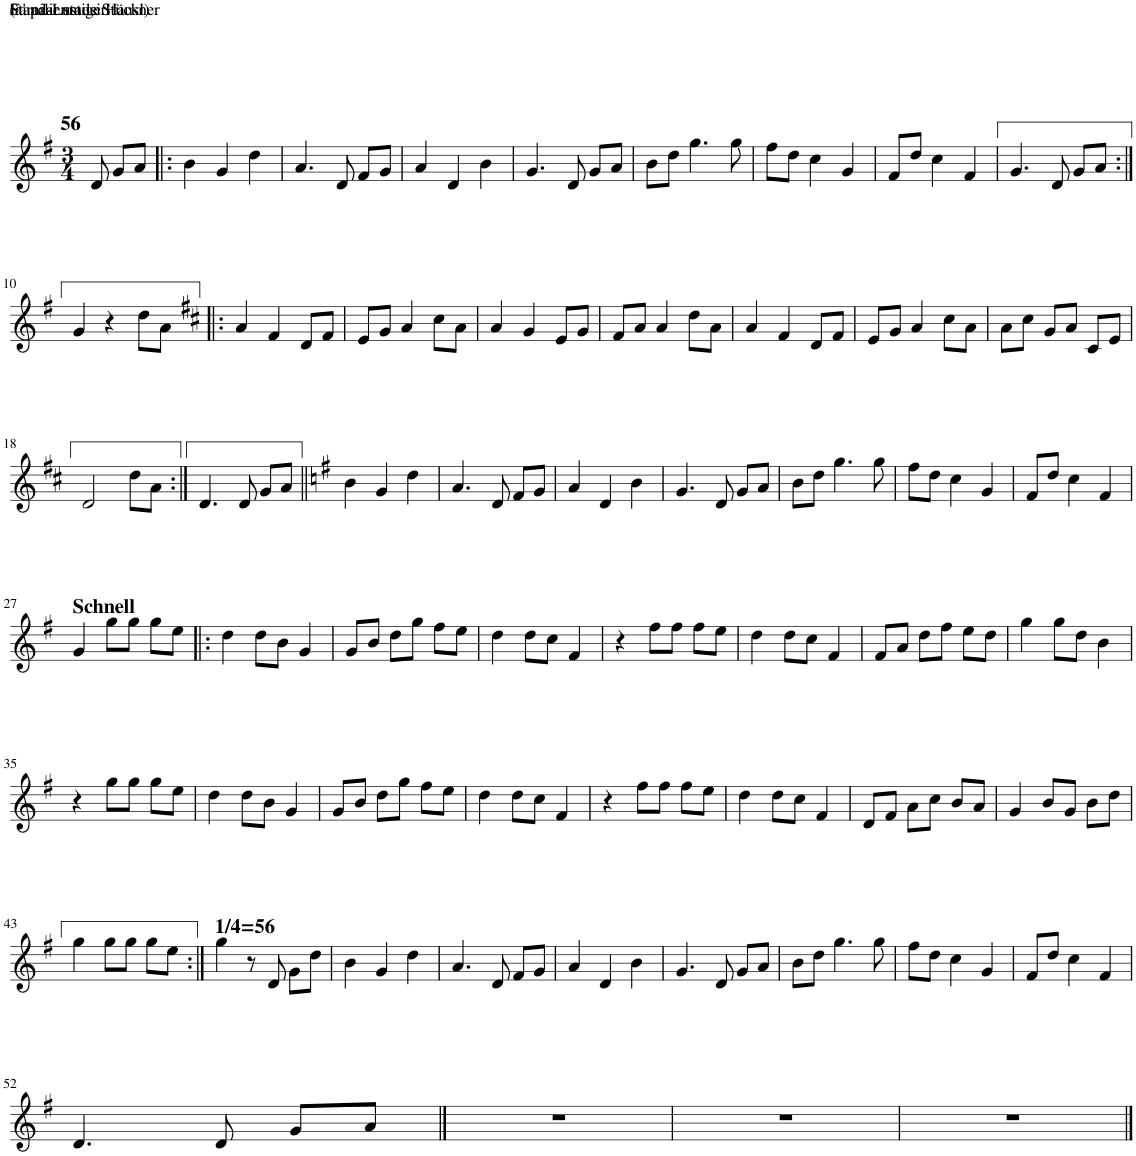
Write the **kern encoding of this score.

**kern
*part1
*staff1
*I"Hackbrett
*clefG2
*k[f#]
*M3/4
=1
!LO:TX:a:B:t=56
8d/
8g/L
8a/J
=2!|:
4b\
4g/
4dd\
=3
4.a/
8d/
8f#/L
8g/J
=4
4a/
4d/
4b\
=5
4.g/
8d/
8g/L
8a/J
=6
8b\L
8dd\J
4.gg\
8gg\
=7
8ff#\L
8dd\J
4cc\
4g/
=8
8f#/L
8dd/J
4cc\
4f#/
=9
4.g/
8d/
8g/L
8a/J
!!LO:LB:g=z
=10:|!
4g/
4r
8dd\L
8a\J
=11!|:
*k[f#c#]
4a/
4f#/
8d/L
8f#/J
=12
8e/L
8g/J
4a/
8cc#\L
8a\J
=13
4a/
4g/
8e/L
8g/J
=14
8f#/L
8a/J
4a/
8dd\L
8a\J
=15
4a/
4f#/
8d/L
8f#/J
=16
8e/L
8g/J
4a/
8cc#\L
8a\J
=17
8a\L
8cc#\J
8g/L
8a/J
8c#/L
8e/J
!!LO:LB:g=z
=18
2d/
8dd\L
8a\J
=19:|!
4.d/
8d/
8g/L
8a/J
=20||
*k[f#]
4b\
4g/
4dd\
=21
4.a/
8d/
8f#/L
8g/J
=22
4a/
4d/
4b\
=23
4.g/
8d/
8g/L
8a/J
=24
8b\L
8dd\J
4.gg\
8gg\
=25
8ff#\L
8dd\J
4cc\
4g/
=26
8f#/L
8dd/J
4cc\
4f#/
!!LO:LB:g=z
=27
!LO:TX:a:B:t=Schnell
4g/
8gg\L
8gg\J
8gg\L
8ee\J
=28!|:
4dd\
8dd\L
8b\J
4g/
=29
8g/L
8b/J
8dd\L
8gg\J
8ff#\L
8ee\J
=30
4dd\
8dd\L
8cc\J
4f#/
=31
4r
8ff#\L
8ff#\J
8ff#\L
8ee\J
=32
4dd\
8dd\L
8cc\J
4f#/
=33
8f#/L
8a/J
8dd\L
8ff#\J
8ee\L
8dd\J
=34
4gg\
8gg\L
8dd\J
4b\
!!LO:LB:g=z
=35
4r
8gg\L
8gg\J
8gg\L
8ee\J
=36
4dd\
8dd\L
8b\J
4g/
=37
8g/L
8b/J
8dd\L
8gg\J
8ff#\L
8ee\J
=38
4dd\
8dd\L
8cc\J
4f#/
=39
4r
8ff#\L
8ff#\J
8ff#\L
8ee\J
=40
4dd\
8dd\L
8cc\J
4f#/
=41
8d/L
8f#/J
8a\L
8cc\J
8b/L
8a/J
=42
4g/
8b/L
8g/J
8b\L
8dd\J
!!LO:LB:g=z
=43
4gg\
8gg\L
8gg\J
8gg\L
8ee\J
=44:|!
!LO:TX:a:B:t=1/4=56
4gg\
8r
8d/
8g\L
8dd\J
=45
4b\
4g/
4dd\
=46
4.a/
8d/
8f#/L
8g/J
=47
4a/
4d/
4b\
=48
4.g/
8d/
8g/L
8a/J
=49
8b\L
8dd\J
4.gg\
8gg\
=50
8ff#\L
8dd\J
4cc\
4g/
=51
8f#/L
8dd/J
4cc\
4f#/
!!LO:LB:g=z
=52
4.d/
8d/
8g/L
8a/J
==53
2.r
=54
2.r
=55
2.r
==
*-
